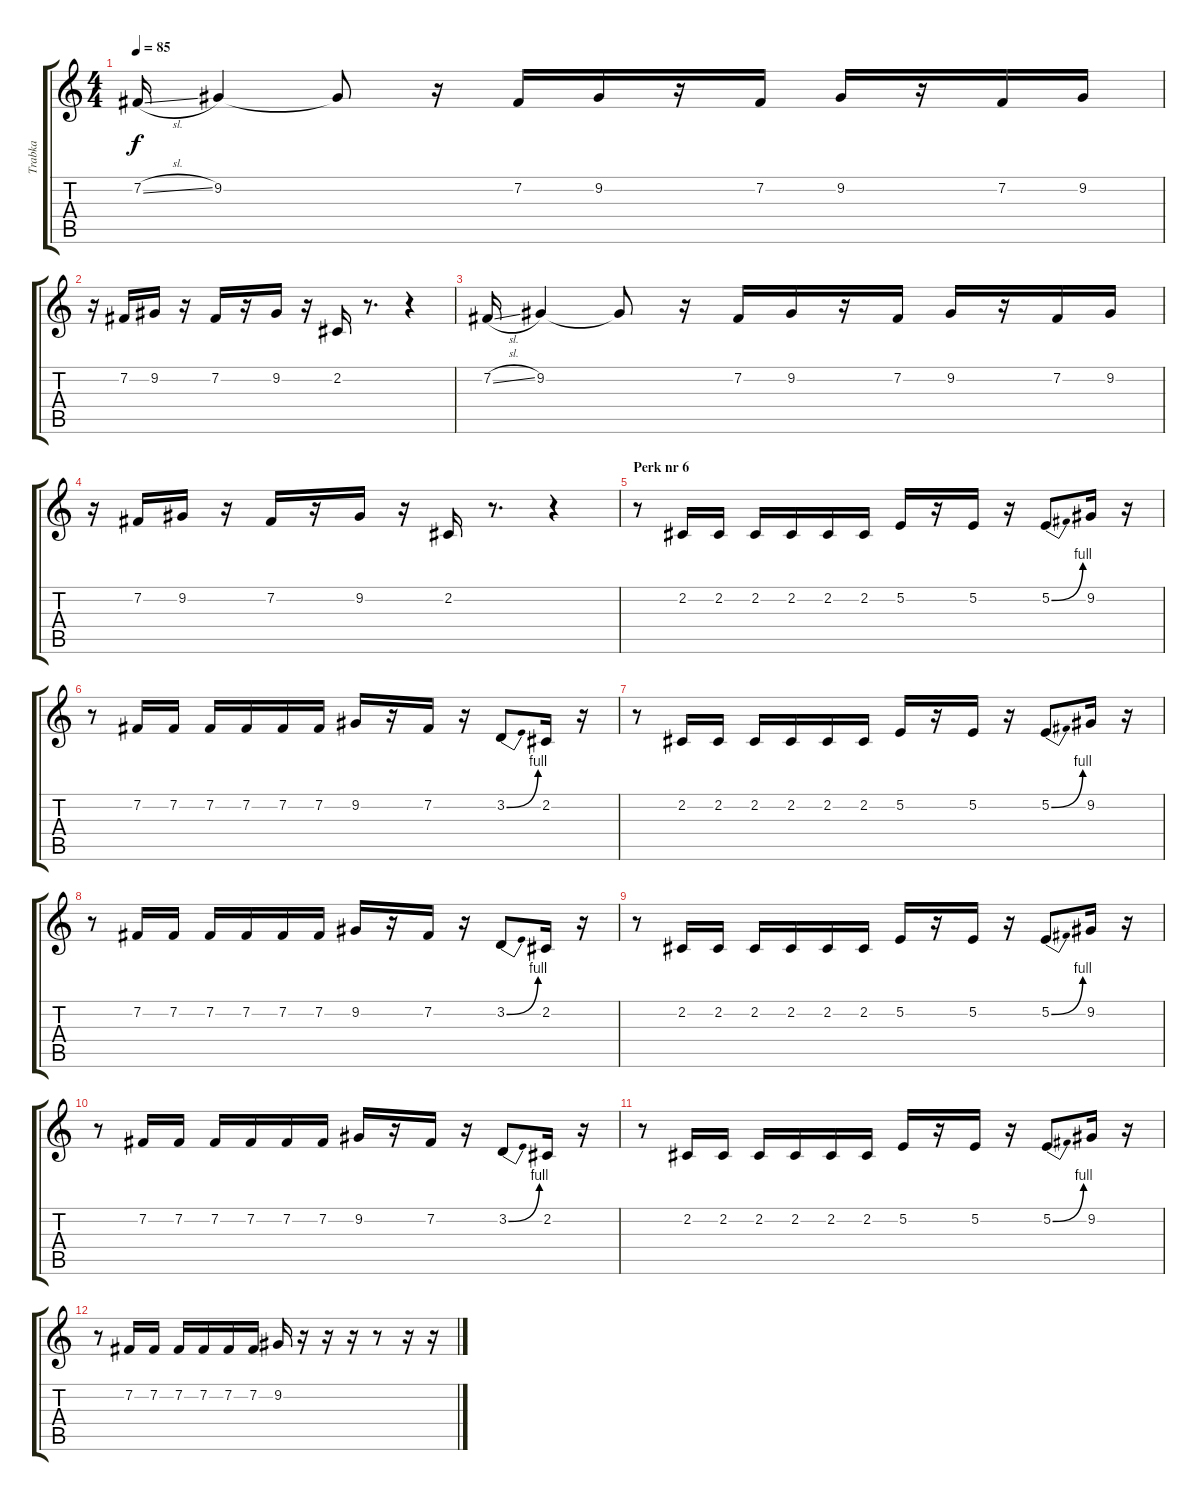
\track ("Trabka" "Trabka") {instrument trumpet}
\staff {score tabs}
\tuning (E4 B3 G3 D3 A2 E2) {hide}
\ts (4 4)
\tempo 85
\clef g2
\ks c
7.2{sl}.16{dy f} 9.2.4 9.2{t}.8 r.16 7.2.16 9.2.16 r.16 7.2.16 9.2.16 r.16 7.2.16 9.2.16 |
r.16 7.2.16 9.2.16 r.16 7.2.16 r.16 9.2.16 r.16 2.2.16 r.8{d} r.4 |
7.2{sl}.16 9.2.4 9.2{t}.8 r.16 7.2.16 9.2.16 r.16 7.2.16 9.2.16 r.16 7.2.16 9.2.16 |
r.16 7.2.16 9.2.16 r.16 7.2.16 r.16 9.2.16 r.16 2.2.16 r.8{d} r.4 |
\section ("" "Perk nr 6")
r.8{volume 15} 2.2.16 2.2.16 2.2.16 2.2.16 2.2.16 2.2.16 5.2.16 r.16 5.2.16 r.16 5.2{be (bend 0 0 60 4)}.8 9.2.16 r.16 |
r.8 7.2.16 7.2.16 7.2.16 7.2.16 7.2.16 7.2.16 9.2.16 r.16 7.2.16 r.16 3.2{be (bend 0 0 60 4)}.8 2.2.16 r.16 |
r.8 2.2.16 2.2.16 2.2.16 2.2.16 2.2.16 2.2.16 5.2.16 r.16 5.2.16 r.16 5.2{be (bend 0 0 60 4)}.8 9.2.16 r.16 |
r.8 7.2.16 7.2.16 7.2.16 7.2.16 7.2.16 7.2.16 9.2.16 r.16 7.2.16 r.16 3.2{be (bend 0 0 60 4)}.8 2.2.16 r.16 |
r.8 2.2.16 2.2.16 2.2.16 2.2.16 2.2.16 2.2.16 5.2.16 r.16 5.2.16 r.16 5.2{be (bend 0 0 60 4)}.8 9.2.16 r.16 |
r.8 7.2.16 7.2.16 7.2.16 7.2.16 7.2.16 7.2.16 9.2.16 r.16 7.2.16 r.16 3.2{be (bend 0 0 60 4)}.8 2.2.16 r.16 |
r.8 2.2.16 2.2.16 2.2.16 2.2.16 2.2.16 2.2.16 5.2.16 r.16 5.2.16 r.16 5.2{be (bend 0 0 60 4)}.8 9.2.16 r.16 |
r.8 7.2.16 7.2.16 7.2.16 7.2.16 7.2.16 7.2.16 9.2.16 r.16 r.16 r.16 r.8 r.16 r.16
